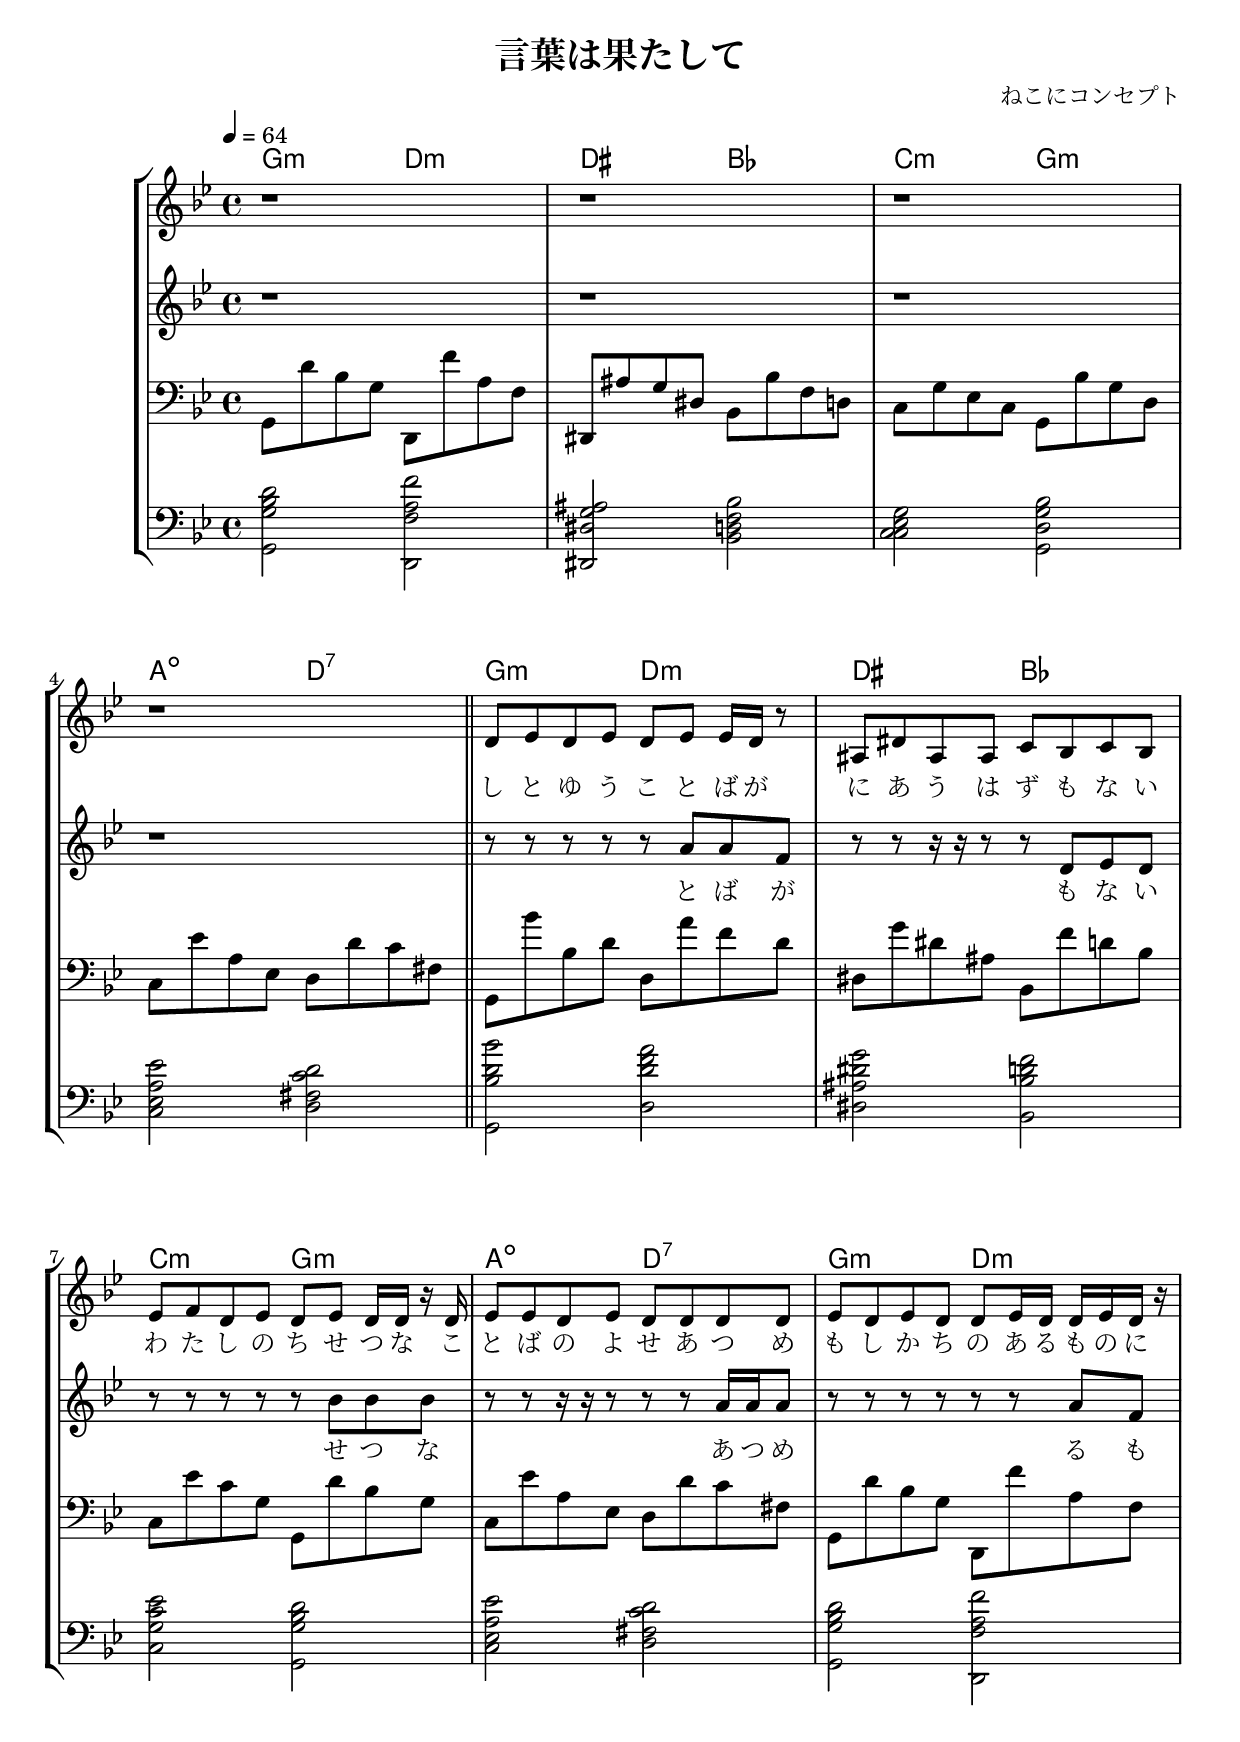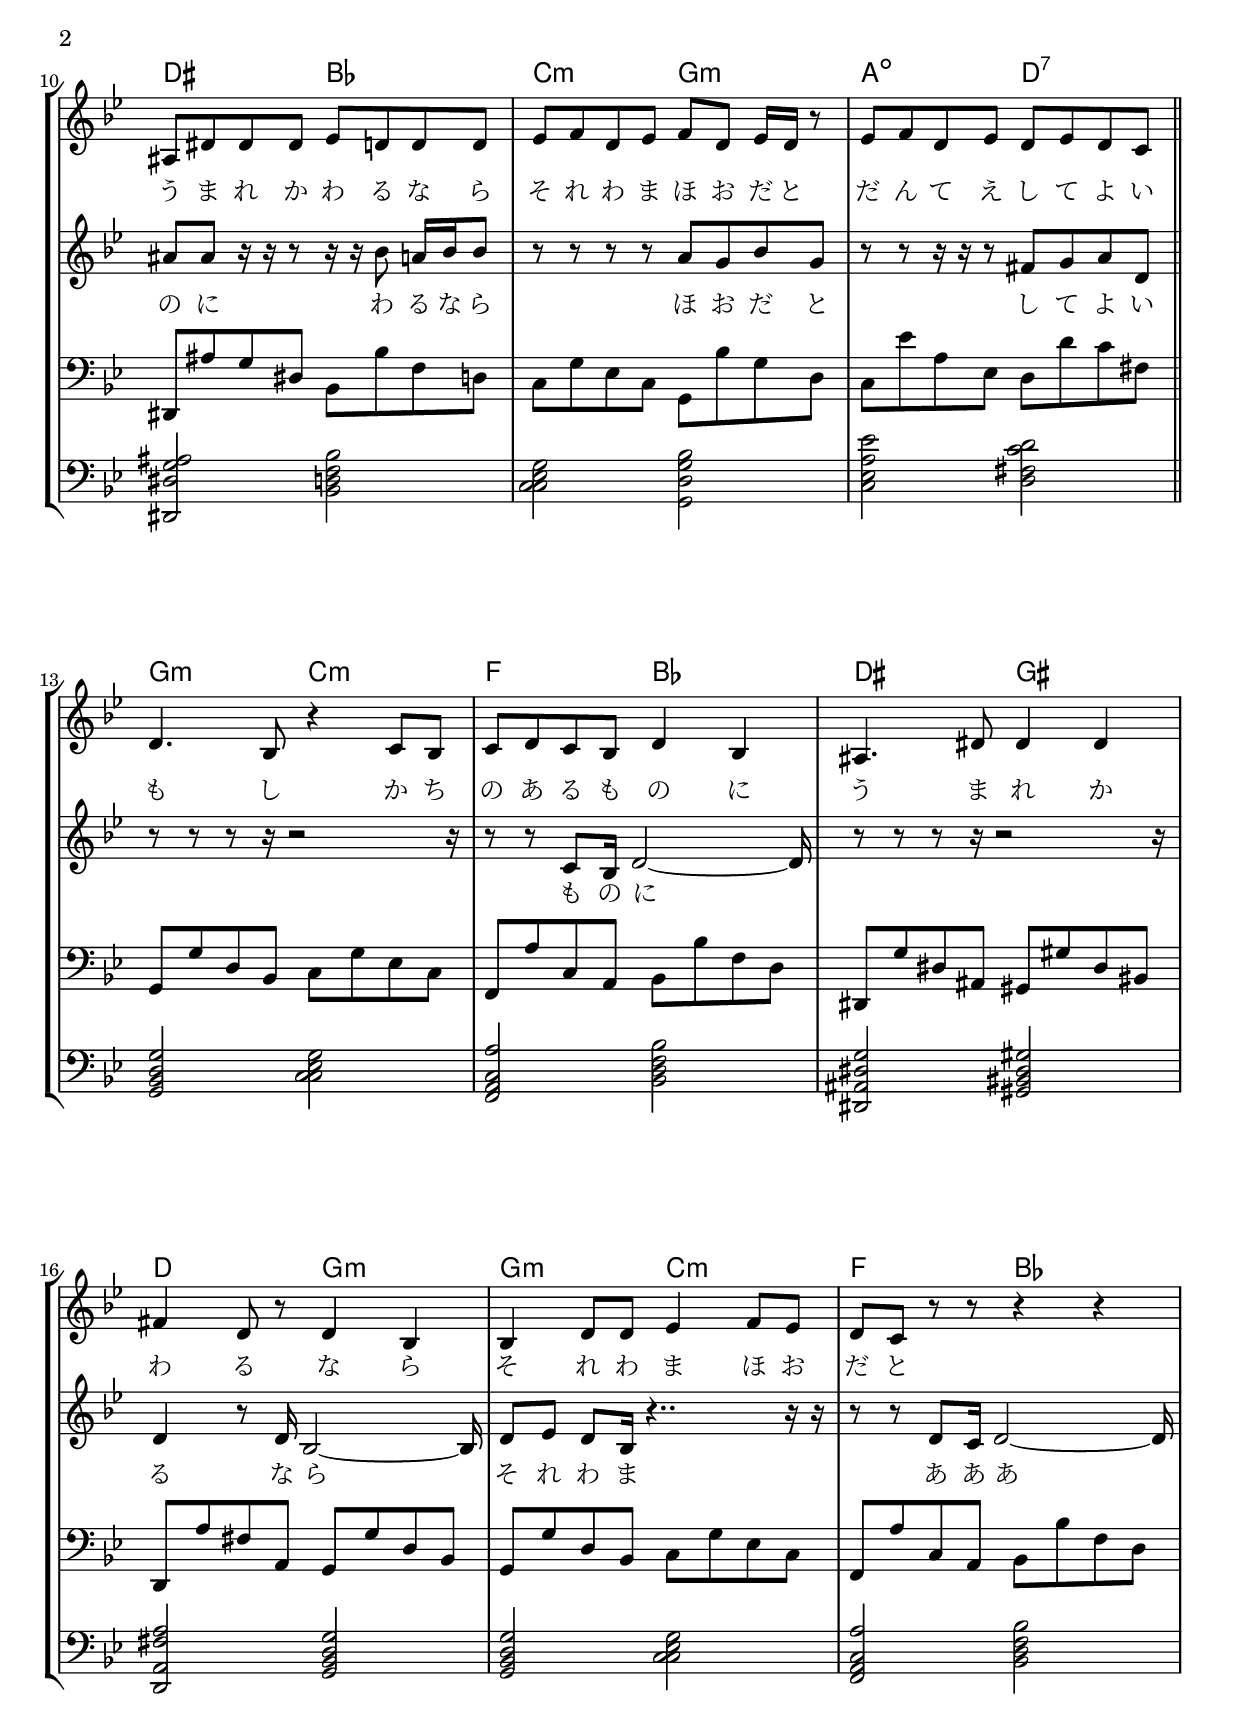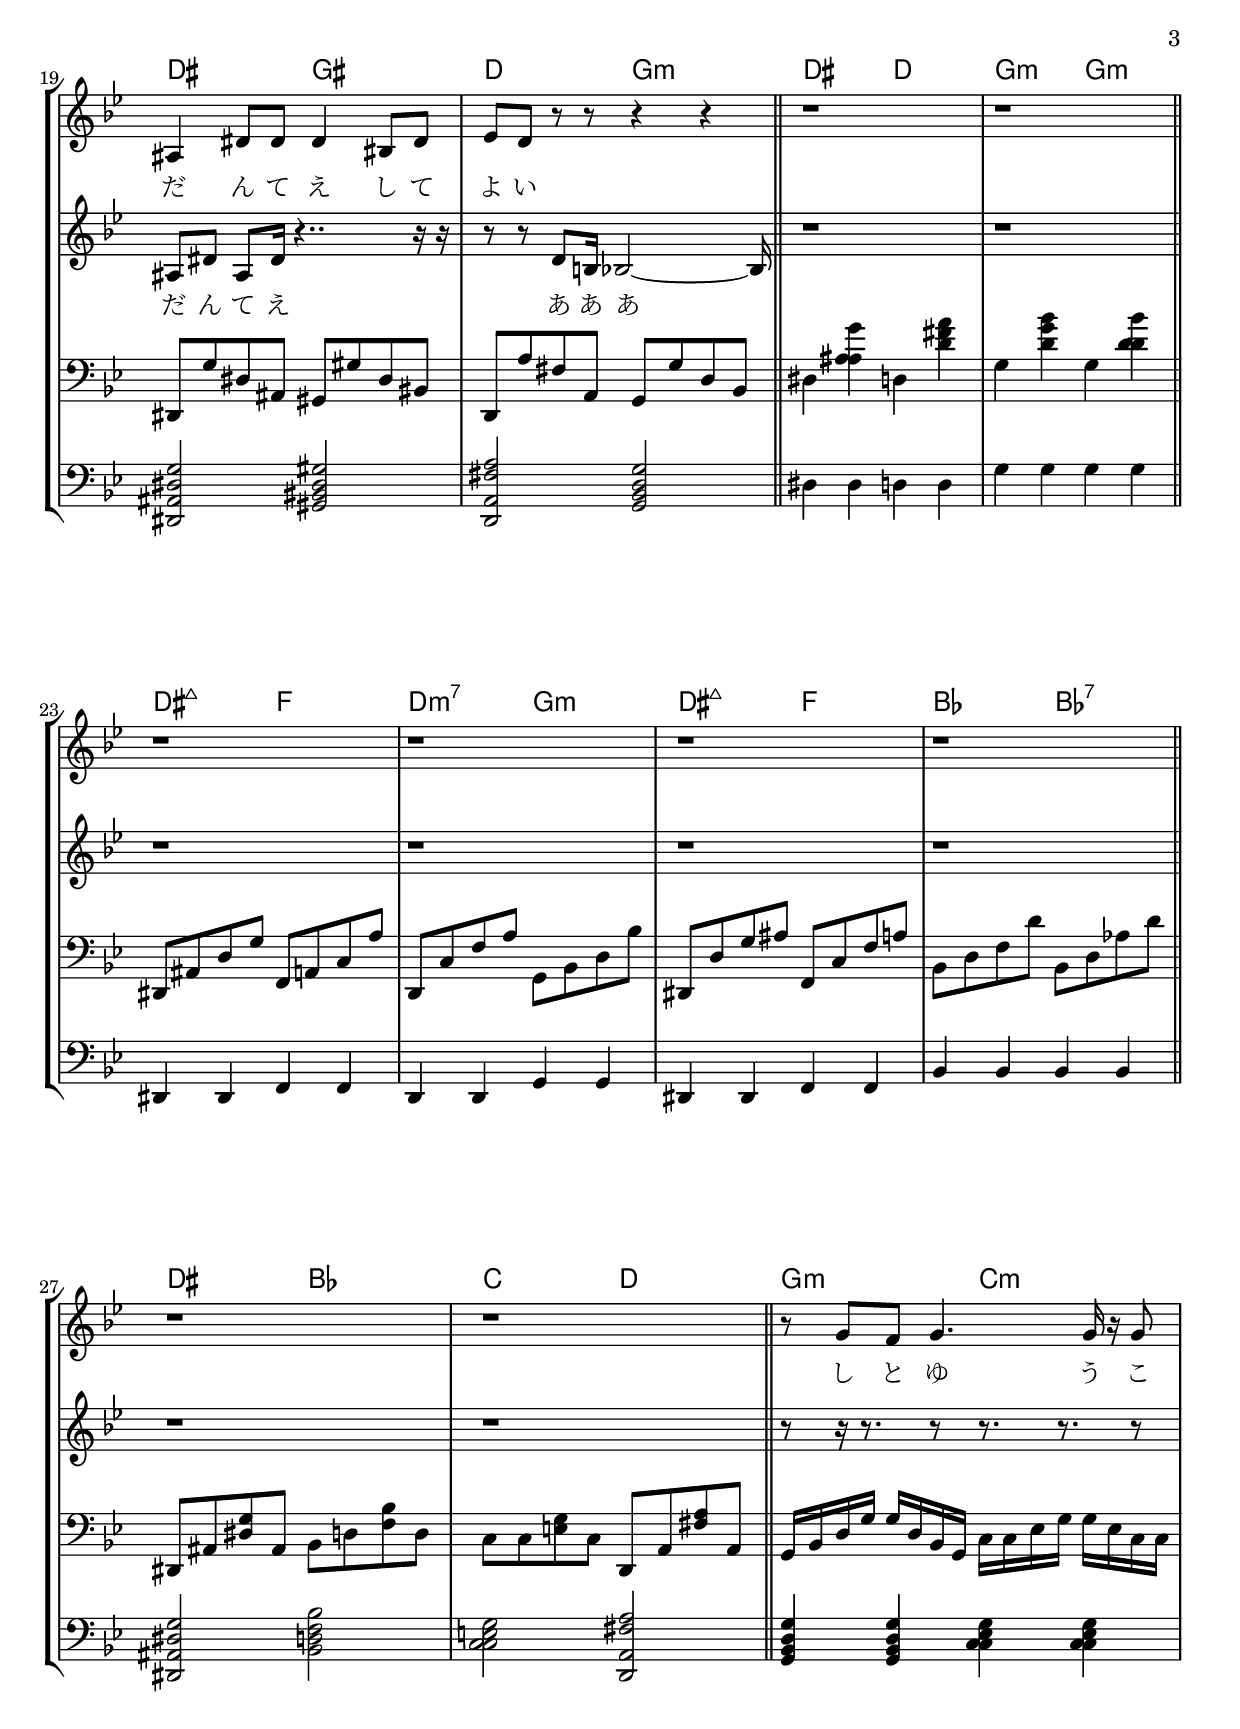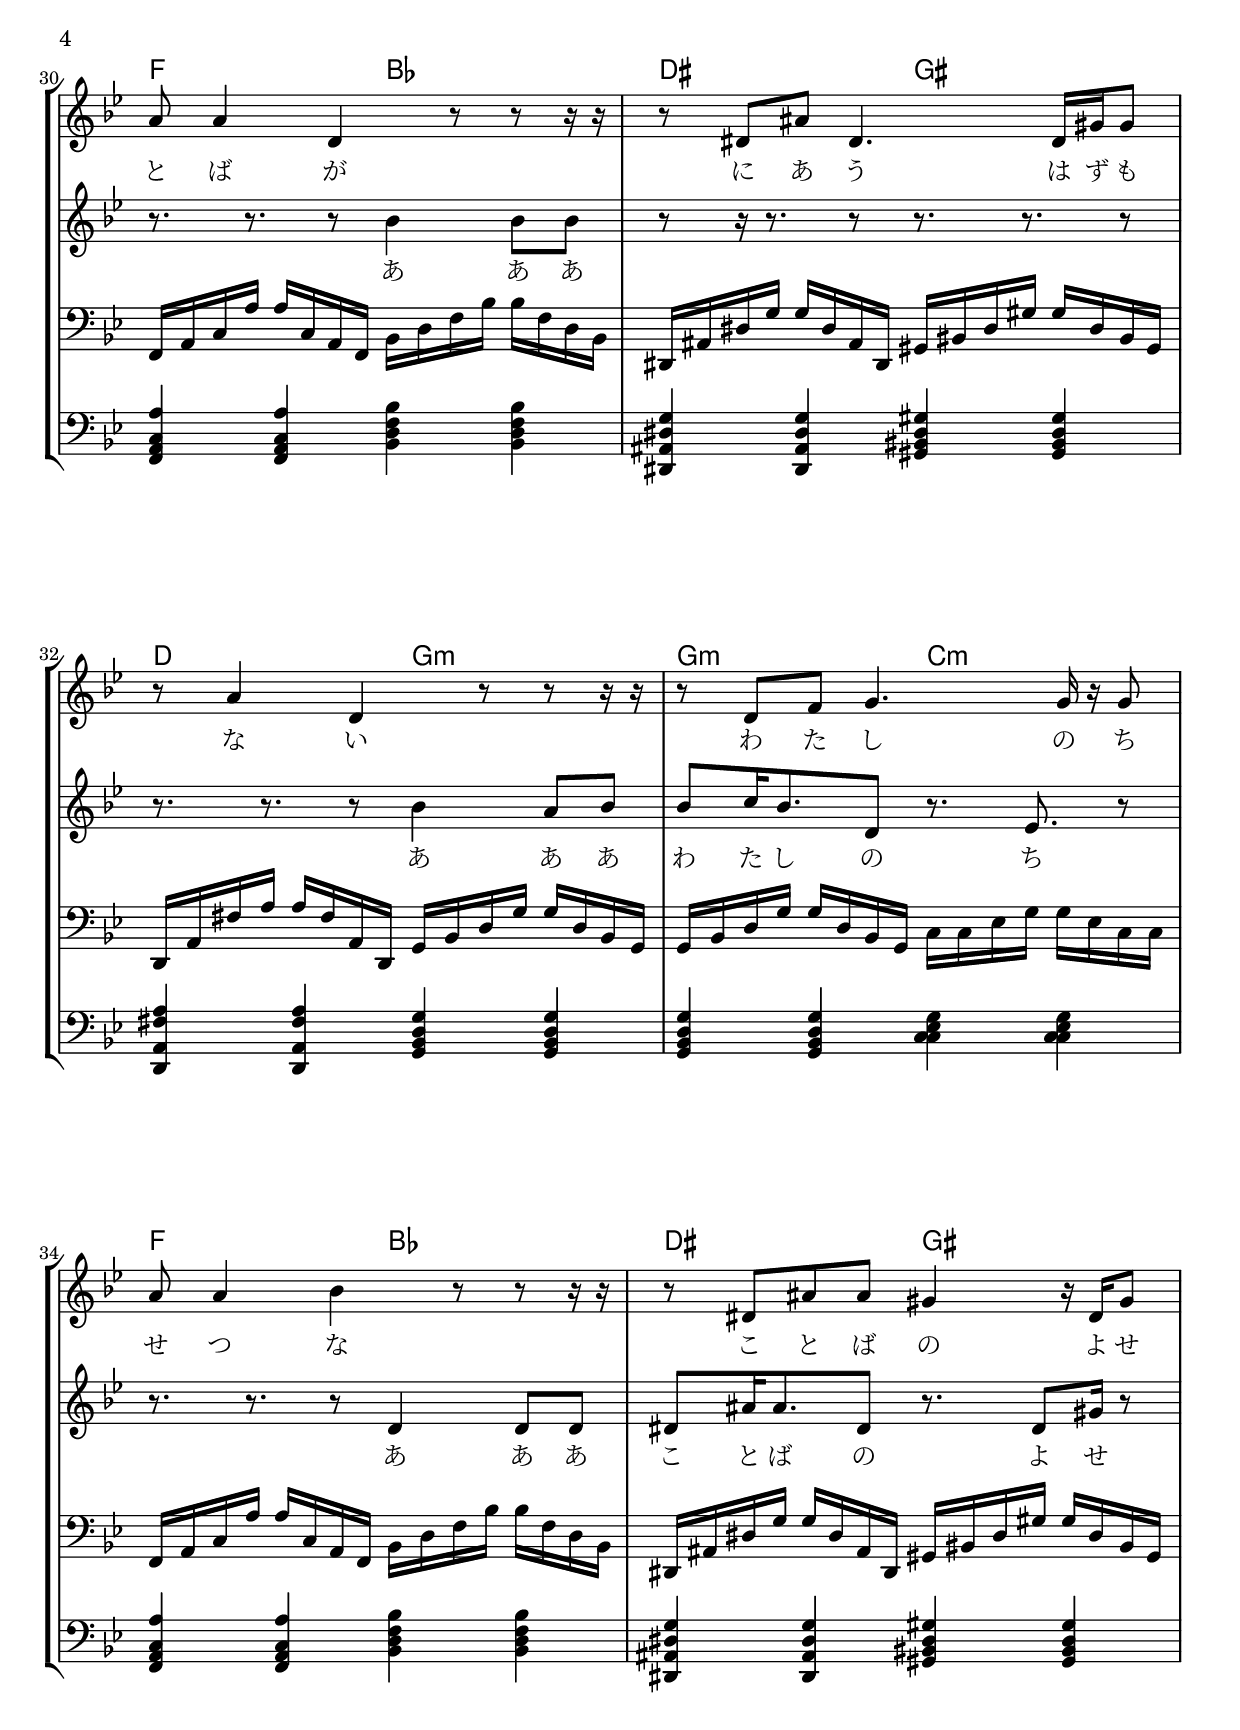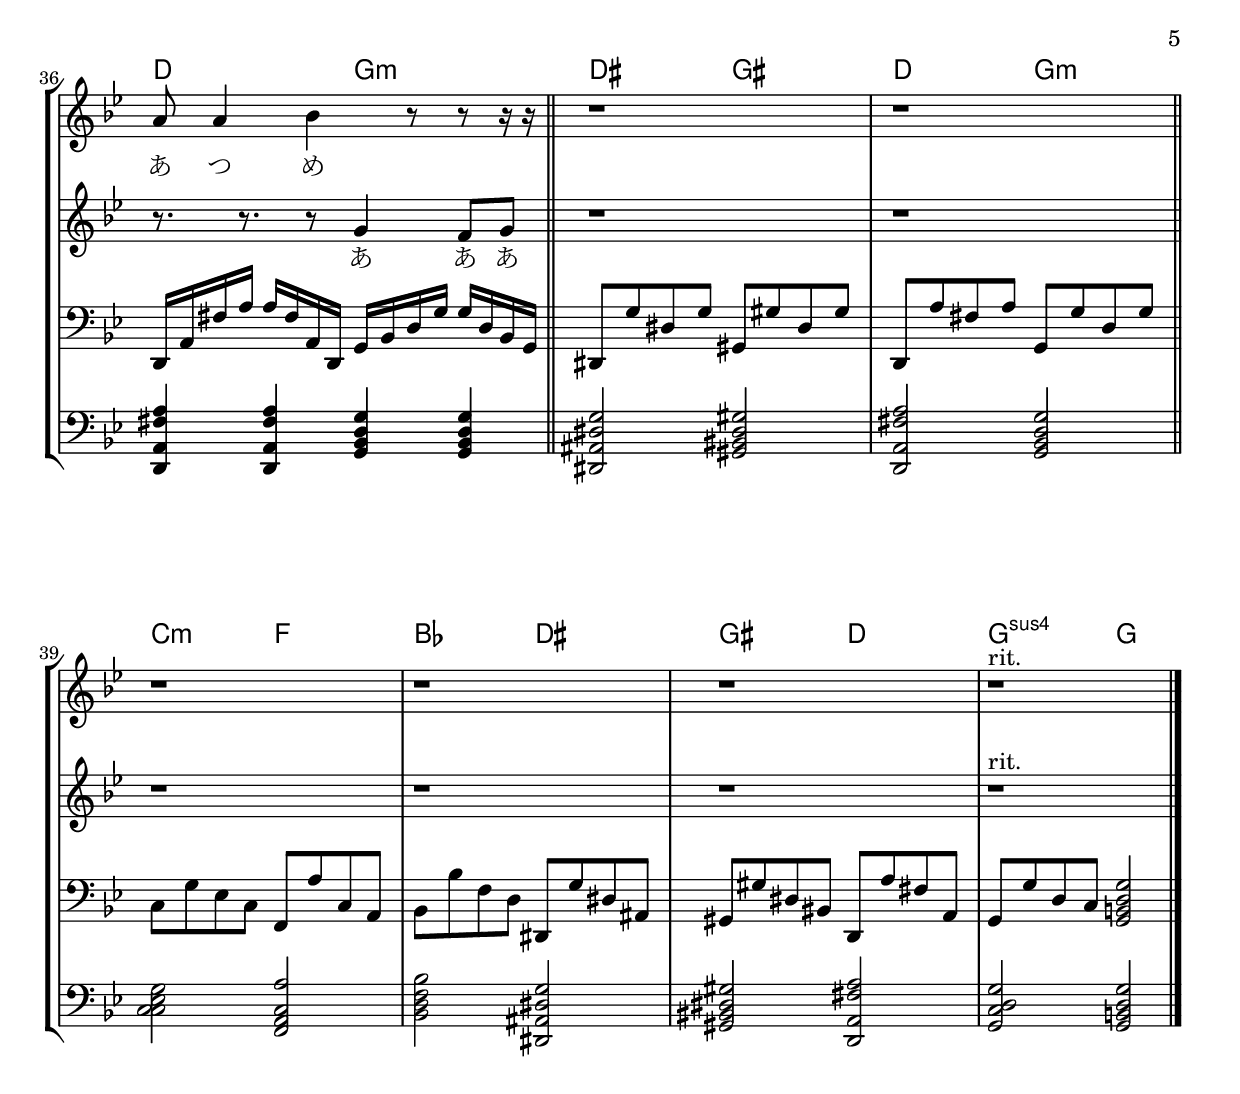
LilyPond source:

\version "2.12.1"

\header {
	title = \markup {言葉は果たして}
	composer = \markup \center-column {ねこにコンセプト}
}

harmony = \chordmode {
	g2:m d:m dis bes c:m g:m a:dim d:7 

	g:m d:m dis bes c:m g:m a:dim d:7 g:m d:m dis bes c:m g:m a:dim d:7 

	g:m c:m f bes dis gis d g:m g:m c:m f bes dis gis d g:m 

	dis d g:m g:m 

	dis:maj7 f d:min7 g:m dis:maj7 f bes bes:7 

	dis bes c d 

	g:m c:m f bes dis gis d g:m g:m c:m f bes dis gis d g:m 

	dis gis d g:m 

	c:m f bes dis gis d g:sus4 g 
}

melody = {
	\key bes \major
	\tempo 4 = 64
	r1 | r1 | r1 | r1   
	\set Staff.midiInstrument = #"mmi0.45"
	\set Staff.midiMinimumVolume = #0.7
	\set Staff.midiMaximumVolume = #0.9
	d'8  es'8  d'8  es'8  d'8  es'8  es'16  d'16  r8 
	ais8  dis'8  ais8  ais8  c'8  bes8  c'8  bes8 
	es'8  f'8  d'8  es'8  d'8  es'8  d'16  d'16  r16  d'16 
	es'8  es'8  d'8  es'8  d'8  d'8  d'8  d'8 
	es'8  d'8  es'8  d'8  d'8  es'16  d'16  d'16  es'16  d'16  r16 
	ais8  dis'8  dis'8  dis'8  es'8  d'8  d'8  d'8 
	es'8  f'8  d'8  es'8  f'8  d'8  es'16  d'16  r8 
	es'8  f'8  d'8  es'8  d'8  es'8  d'8  c'8
	\set Staff.midiInstrument = #"Acoustic grand"
	\set Staff.midiMinimumVolume = #0.7
	\set Staff.midiMaximumVolume = #0.9
	d'4.  bes8  r4  c'8  bes8 
	c'8  d'8  c'8  bes8  d'4  bes4 
	ais4.  dis'8  dis'4  dis'4 
	fis'4  d'8  r8  d'4  bes4 
	bes4  d'8  d'8  es'4  f'8  es'8 
	d'8  c'8  r8  r8  r4  r4 
	ais4  dis'8  dis'8  dis'4  bis8  dis'8 
	es'8  d'8  r8  r8  r4  r4
	r1 | r1   
	r1 | r1 | r1 | r1   
	r1 | r1   
	\set Staff.midiInstrument = #"Synthstrings 1"
	\set Staff.midiMinimumVolume = #0.7
	\set Staff.midiMaximumVolume = #0.9
	r8 g'8  f'8  g'4.  g'16  r16  g'8 
	a'8  a'4  d'4  r8  r8  r16  r16 
	r8  dis'8  ais'8  dis'4.  dis'16  gis'16  gis'8 
	r8  a'4  d'4  r8  r8  r16  r16 
	r8  d'8  f'8  g'4.  g'16  r16  g'8 
	a'8  a'4  bes'4  r8  r8  r16  r16 
	r8  dis'8  ais'8  ais'8  gis'4  r16  dis'16  gis'8 
	a'8  a'4  bes'4  r8  r8  r16  r16
	r1 | r1   
	r1 | r1 | r1 | r1^"rit." \bar "|."
}

words = \lyricmode {
	
	し  と  ゆ  う  こ  と  ば  が  に  あ  う  は  ず  も  な  い  わ  た  し  の  ち  せ  つ  な  こ  と  ば  の  よ  せ  あ  つ  め  も  し  か  ち  の  あ  る  も  の  に  う  ま  れ  か  わ  る  な  ら  そ  れ  わ  ま  ほ  お  だ  と  だ  ん  て  え  し  て  よ  い  
	も  し  か  ち  の  あ  る  も  の  に  う  ま  れ  か  わ  る  な  ら  そ  れ  わ  ま  ほ  お  だ  と  だ  ん  て  え  し  て  よ  い  
	
	
	
	し  と  ゆ  う  こ  と  ば  が  に  あ  う  は  ず  も  な  い  わ  た  し  の  ち  せ  つ  な  こ  と  ば  の  よ  せ  あ  つ  め  
	
	
}

secondmelody = {
	\key bes \major
	\tempo 4 = 64
	r1 | r1 | r1 | r1   
	\set Staff.midiInstrument = #"Pad 2 (warm)"
	\set Staff.midiMinimumVolume = #0.7
	\set Staff.midiMaximumVolume = #0.9
	r8  r8  r8  r8  r8  a'8  a'8  f'8 
	r8  r8  r16  r16  r8  r8  d'8  es'8  d'8 
	r8  r8  r8  r8  r8  bes'8  bes'8  bes'8 
	r8  r8  r16  r16  r8  r8  r8  a'16  a'16  a'8 
	r8  r8  r8  r8  r8  r8  a'8  f'8 
	ais'8  ais'8  r16  r16  r8  r16  r16  bes'8  a'16  bes'16  bes'8 
	r8  r8  r8  r8  a'8  g'8  bes'8  g'8 
	r8  r8  r16  r16  r8  fis'8  g'8  a'8  d'8
	\set Staff.midiInstrument = #"Pad 3 (polysynth)"
	\set Staff.midiMinimumVolume = #0.7
	\set Staff.midiMaximumVolume = #0.9
	r8  r8  r8  r16  r2  r16 
	r8  r8  c'8  bes16  d'2~d'16 
	r8  r8  r8  r16  r2 r16 
	d'4  r8  d'16  bes2~bes16 
	d'8  es'8  d'8  bes16  r4..  r16  r16 
	r8  r8  d'8  c'16  d'2~d'16 
	ais8  dis'8  ais8  dis'16  r4..  r16  r16 
	r8  r8  d'8  b16  bes2~bes16
	r1 | r1   
	r1 | r1 | r1 | r1   
	r1 | r1   
	\set Staff.midiInstrument = #"FX 2 (soundtrack)"
	\set Staff.midiMinimumVolume = #0.7
	\set Staff.midiMaximumVolume = #0.9
	r8  r16  r8.  r8  r8.  r8.  r8 
	r8.  r8.  r8  bes'4  bes'8  bes'8 
	r8  r16  r8.  r8  r8.  r8.  r8 
	r8.  r8.  r8  bes'4  a'8  bes'8 
	bes'8  c''16  bes'8.  d'8  r8.  es'8.  r8 
	r8.  r8.  r8  d'4  d'8  d'8 
	dis'8  ais'16  ais'8.  dis'8  r8.  dis'8  gis'16  r8 
	r8.  r8.  r8  g'4  f'8  g'8
	r1 | r1   
	r1 | r1 | r1 | r1^"rit." \bar "|."
}

secondwords = \lyricmode {
	
	と  ば  が  も  な  い  せ  つ  な  あ  つ  め  る  も  の  に  わ  る  な  ら  ほ  お  だ  と  し  て  よ  い  
	も  の  に  る  な  ら  そ  れ  わ  ま  あ  あ  あ  だ  ん  て  え  あ  あ  あ  
	
	
	
	あ  あ  あ  あ  あ  あ  わ  た  し  の  ち  あ  あ  あ  こ  と  ば  の  よ  せ  あ  あ  あ  
	
	
}

tempochange = {
	\tempo 4 = 64
	r1 | r1 | r1 | r1 \bar "||"
	\tempo 4 = 64
	r1 | r1 | r1 | r1 | r1 | r1 | r1 | r1 \bar "||"
	\tempo 4 = 64
	r1 | r1 | r1 | r1 | r1 | r1 | r1 | r1 \bar "||"
	\tempo 4 = 64
	r1 | r1 \bar "||"
	\tempo 4 = 64
	r1 | r1 | r1 | r1 \bar "||"
	\tempo 4 = 64
	r1 | r1 \bar "||"
	\tempo 4 = 64
	r1 | r1 | r1 | r1 | r1 | r1 | r1 | r1 \bar "||"
	\tempo 4 = 64
	r1 | r1 \bar "||"
	\tempo 4 = 64
	r1 | r1 | r1 | \tempo 4 = 48 r2 \tempo 4 = 42 r2 \bar "|."
}

mainacc = {
	\clef bass
	\set Staff.midiInstrument = #"Acoustic grand"
	\set Staff.midiMinimumVolume = #0.3
	\set Staff.midiMaximumVolume = #0.6
	\key bes \major
	\tempo 4 = 64
	g,8 d' bes g
	d,8 f' a f
	dis,8 ais g dis
	bes,8 bes f d
	c8 g es c
	g,8 bes g d
	c8 es' a es
	d8 d' c' fis
	\bar "||"

	\set Staff.midiInstrument = #"Acoustic grand"
	\set Staff.midiMinimumVolume = #0.3
	\set Staff.midiMaximumVolume = #0.6
	g,8 bes' bes d'
	d8 a' f' d'
	dis8 g' dis' ais
	bes,8 f' d' bes
	c8 es' c' g
	g,8 d' bes g
	c8 es' a es
	d8 d' c' fis
	g,8 d' bes g
	d,8 f' a f
	dis,8 ais g dis
	bes,8 bes f d
	c8 g es c
	g,8 bes g d
	c8 es' a es
	d8 d' c' fis
	\bar "||"

	\set Staff.midiInstrument = #"Pad 4 (choir)"
	\set Staff.midiMinimumVolume = #0.3
	\set Staff.midiMaximumVolume = #0.6
	g,8 g d bes,
	c8 g es c
	f,8 a c a,
	bes,8 bes f d
	dis,8 g dis ais,
	gis,8 gis dis bis,
	d,8 a fis a,
	g,8 g d bes,
	g,8 g d bes,
	c8 g es c
	f,8 a c a,
	bes,8 bes f d
	dis,8 g dis ais,
	gis,8 gis dis bis,
	d,8 a fis a,
	g,8 g d bes,
	\bar "||"

	\set Staff.midiInstrument = #"Electric Grand"
	\set Staff.midiMinimumVolume = #0.3
	\set Staff.midiMaximumVolume = #0.6
	dis4 <ais ais g'>4
	d4 <d' fis' a'>4
	g4 <d' g' bes'>4
	g4 <d' d' bes'>4
	\bar "||"

	\set Staff.midiInstrument = #"Pad 7 (halo)"
	\set Staff.midiMinimumVolume = #0.3
	\set Staff.midiMaximumVolume = #0.6
	dis,8 ais,8 d8 g8
	f,8 a,8 c8 a8
	d,8 c8 f8 a8
	g,8 bes,8 d8 bes8
	dis,8 d8 g8 ais8
	f,8 c8 f8 a8
	bes,8 d8 f8 d'8
	bes,8 d8 as8 d'8
	\bar "||"

	\set Staff.midiInstrument = #"Acoustic grand"
	\set Staff.midiMinimumVolume = #0.3
	\set Staff.midiMaximumVolume = #0.6
	dis,8 ais, <dis g> ais,
	bes,8 d <f bes> d
	c8 c <e g> c
	d,8 a, <fis a> a,
	\bar "||"

	\set Staff.midiInstrument = #"Acoustic grand"
	\set Staff.midiMinimumVolume = #0.3
	\set Staff.midiMaximumVolume = #0.6
	g,16 bes, d g g d bes, g,
	c16 c es g g es c c
	f,16 a, c a a c a, f,
	bes,16 d f bes bes f d bes,
	dis,16 ais, dis g g dis ais, dis,
	gis,16 bis, dis gis gis dis bis, gis,
	d,16 a, fis a a fis a, d,
	g,16 bes, d g g d bes, g,
	g,16 bes, d g g d bes, g,
	c16 c es g g es c c
	f,16 a, c a a c a, f,
	bes,16 d f bes bes f d bes,
	dis,16 ais, dis g g dis ais, dis,
	gis,16 bis, dis gis gis dis bis, gis,
	d,16 a, fis a a fis a, d,
	g,16 bes, d g g d bes, g,
	\bar "||"

	\set Staff.midiInstrument = #"Acoustic grand"
	\set Staff.midiMinimumVolume = #0.3
	\set Staff.midiMaximumVolume = #0.6
	dis,8 g dis g
	gis,8 gis dis gis
	d,8 a fis a
	g,8 g d g
	\bar "||"

	\set Staff.midiInstrument = #"Pad 8 (sweep)"
	\set Staff.midiMinimumVolume = #0.3
	\set Staff.midiMaximumVolume = #0.6
	c8 g es c
	f,8 a c a,
	bes,8 bes f d
	dis,8 g dis ais,
	gis,8 gis dis bis,
	d,8 a fis a,
	g,8 g d c
	<g, b, d g>2
	\bar "|."
}

subacc = {
	\clef bass
	\set Staff.midiInstrument = #"Acoustic grand"
	\set Staff.midiMinimumVolume = #0.3
	\set Staff.midiMaximumVolume = #0.6
	\key bes \major
	\tempo 4 = 64
	<g, g bes d'>2
	<d, f a f'>2
	<dis, dis g ais>2
	<bes, d f bes>2
	<c c es g>2
	<g, d g bes>2
	<c es a es'>2
	<d fis c' d'>2
	\bar "||"

	\set Staff.midiInstrument = #"Acoustic grand"
	\set Staff.midiMinimumVolume = #0.3
	\set Staff.midiMaximumVolume = #0.6
	<g, d' bes bes'>2
	<d d' f' a'>2
	<dis ais dis' g'>2
	<bes, bes d' f'>2
	<c g c' es'>2
	<g, g bes d'>2
	<c es a es'>2
	<d fis c' d'>2
	<g, g bes d'>2
	<d, f a f'>2
	<dis, dis g ais>2
	<bes, d f bes>2
	<c c es g>2
	<g, d g bes>2
	<c es a es'>2
	<d fis c' d'>2
	\bar "||"

	\set Staff.midiInstrument = #"Acoustic grand"
	\set Staff.midiMinimumVolume = #0.3
	\set Staff.midiMaximumVolume = #0.6
	<g, bes, d g>2
	<c c es g>2
	<f, a, c a>2
	<bes, d f bes>2
	<dis, ais, dis g>2
	<gis, bis, dis gis>2
	<d, a, fis a>2
	<g, bes, d g>2
	<g, bes, d g>2
	<c c es g>2
	<f, a, c a>2
	<bes, d f bes>2
	<dis, ais, dis g>2
	<gis, bis, dis gis>2
	<d, a, fis a>2
	<g, bes, d g>2
	\bar "||"

	\set Staff.midiInstrument = #"Taiko Drum"
	\set Staff.midiMinimumVolume = #0.3
	\set Staff.midiMaximumVolume = #0.6
	dis4 dis4
	d4 d4
	g4 g4
	g4 g4
	\bar "||"

	\set Staff.midiInstrument = #"Acoustic grand"
	\set Staff.midiMinimumVolume = #0.3
	\set Staff.midiMaximumVolume = #0.6
	dis,4 dis,4
	f,4 f,4
	d,4 d,4
	g,4 g,4
	dis,4 dis,4
	f,4 f,4
	bes,4 bes,4
	bes,4 bes,4
	\bar "||"

	\set Staff.midiInstrument = #"Acoustic grand"
	\set Staff.midiMinimumVolume = #0.3
	\set Staff.midiMaximumVolume = #0.6
	<dis, ais, dis g>2
	<bes, d f bes>2
	<c c e g>2
	<d, a, fis a>2
	\bar "||"

	\set Staff.midiInstrument = #"Acoustic grand"
	\set Staff.midiMinimumVolume = #0.3
	\set Staff.midiMaximumVolume = #0.6
	<g, bes, d g>4 <g, bes, d g>4
	<c c es g>4 <c c es g>4
	<f, a, c a>4 <f, a, c a>4
	<bes, d f bes>4 <bes, d f bes>4
	<dis, ais, dis g>4 <dis, ais, dis g>4
	<gis, bis, dis gis>4 <gis, bis, dis gis>4
	<d, a, fis a>4 <d, a, fis a>4
	<g, bes, d g>4 <g, bes, d g>4
	<g, bes, d g>4 <g, bes, d g>4
	<c c es g>4 <c c es g>4
	<f, a, c a>4 <f, a, c a>4
	<bes, d f bes>4 <bes, d f bes>4
	<dis, ais, dis g>4 <dis, ais, dis g>4
	<gis, bis, dis gis>4 <gis, bis, dis gis>4
	<d, a, fis a>4 <d, a, fis a>4
	<g, bes, d g>4 <g, bes, d g>4
	\bar "||"

	\set Staff.midiInstrument = #"Acoustic grand"
	\set Staff.midiMinimumVolume = #0.3
	\set Staff.midiMaximumVolume = #0.6
	<dis, ais, dis g>2
	<gis, bis, dis gis>2
	<d, a, fis a>2
	<g, bes, d g>2
	\bar "||"

	\set Staff.midiInstrument = #"Electric Grand"
	\set Staff.midiMinimumVolume = #0.3
	\set Staff.midiMaximumVolume = #0.6
	<c c es g>2
	<f, a, c a>2
	<bes, d f bes>2
	<dis, ais, dis g>2
	<gis, bis, dis gis>2
	<d, a, fis a>2
	<g, c d g>2
	<g, b, d g>2
	\bar "|."
}

percA = {
	\drummode {
	r1  |r1  |r1  |r2 r8 hho4 hho8  \bar "||"
	cymr4 cymr4 cymr4 cymr4  |cymr4 cymr8 cymr16 cymr16 cymr4 cymr4  |cymr4 cymr4 cymr4 cymr4  |cymr4 cymr2.  |cymr4 cymr4 cymr4 cymr4  |cymr4 cymr8 cymr16 cymr16 cymr4 cymr4  |cymr4 cymr4 cymr4 cymr4  |cymr4 cymr2.  \bar "||"
	cymr4 cymr4 cymr4 cymr4  |cymr4 cymr8 cymr16 cymr16 cymr4 cymr4  |cymr4 cymr4 cymr4 cymr4  |cymr4 cymr2.  |cymr4 cymr4 cymr4 cymr4  |cymr4 cymr8 cymr16 cymr16 cymr4 cymr4  |cymr4 cymr4 cymr4 cymr4  |cymr4 cymr2.  \bar "||"
	hh4 hh8 hh2 r8  |\times 16/32{ hh2 hh8. hh1 r4 r16 } \bar "||"
	r1 |r1 |r1 |r1 \bar "||"
	r4 hh4 hh4 hh4  |r1  \bar "||"
	r8 cymr16 cymr16 cymr8 cymr16 cymr16 cymr8 cymr16 cymr16 cymr8 cymr8  |cymr8 cymr16 cymr16 cymr8 cymr16 cymr16 cymr8 cymr16 cymr16 cymr8 cymr8  |cymr8 cymr16 cymr16 cymr8 cymr16 cymr16 cymr8 cymr16 cymr16 cymr8 cymr16 cymr16  |cymr8 cymr16 cymr16 cymr8 cymr16 cymr16 cymr8 cymr16 cymr16 cymr8 cymr8  |r8 cymr16 cymr16 cymr8 cymr16 cymr16 cymr8 cymr16 cymr16 cymr8 cymr8  |cymr8 cymr16 cymr16 cymr8 cymr16 cymr16 cymr8 cymr16 cymr16 cymr8 cymr8  |cymr8 cymr16 cymr16 cymr8 cymr16 cymr16 cymr8 cymr16 cymr16 cymr8 cymr16 cymr16  |cymr8 cymr16 cymr16 cymr8 cymr16 cymr16 cymr8 cymr16 cymr16 cymr8 cymr8  \bar "||"
	r1  |r2. hho4  \bar "||"
	cymr4 cymr4 cymr4 cymr4  |cymr4 cymr8 cymr16 cymr16 cymr4 cymr4  |cymr4 cymr4 cymr4 cymr4  |cymr4 cymr2.  \bar "|."
	}
}

percB = {
	\drummode {
	r4. hhp2 hhp8  |r4. hhp2 hhp8  |r4. hhp2 hhp8  |hhp4 hhp4 hhp4 hhp4  \bar "||"
	r2 sn2  |r2 sn2  |r2 sn2  |r8 sn8 sn2.  |r2 sn2  |r2 sn2  |r2 sn2  |r8 sn8 sn2.  \bar "||"
	r2 sn2  |r2 sn2  |r2 sn2  |r8 sn8 sn2.  |r2 sn2  |r2 sn2  |r2 sn2  |r8 sn8 sn2.  \bar "||"
	r16 hhp8 hhp8 hhp2 r8.  |\times 16/32{ r8 hhp4 hhp4 hhp8 hhp1 r4 } \bar "||"
	r1 |r1 |r1 |r1 \bar "||"
	r4 sn8 sn4. sn4  |sn16 sn16 sn16 sn16 sn16 sn16 sn16 sn16 sn16 sn16 sn16 sn16 sn16 sn16 sn16 sn16  \bar "||"
	r4 sn2 sn4  |r4 sn8 sn4. sn4  |r4 sn2 sn4  |r4 sn8 sn4. sn4  |r4 sn2 sn4  |r4 sn8 sn4. sn4  |r4 sn2 sn4  |r4 sn2 sn8 sn16 sn16  \bar "||"
	r16 hhp16 hhp8 hhp16 hhp8 hhp2 r16  |r16 hhp16 hhp8 hhp16 hhp8 hhp2 hhp16  \bar "||"
	r2 sn2  |r2 sn2  |r2 sn2  |r8 sn8 sn2.  \bar "|."
	}
}

percC = {
	\drummode {
	hh4 hh4 hh4 hh4  |hh4 hh4 hh4 hh4  |hh4 hh4 hh4 hh4  |r4. hh2 r8  \bar "||"
	bd2. r8 bd8  |bd2. r8 bd8  |bd2. r8 bd8  |bd4. bd8 bd4. bd8  |bd2. r8 bd8  |bd2. r8 bd8  |bd2. r8 bd8  |bd2 r8 bd4.  \bar "||"
	bd2. r8 bd8  |bd2. r8 bd8  |bd2. r8 bd8  |bd4. bd8 bd4. bd8  |bd2. r8 bd8  |bd2. r8 bd8  |bd2. r8 bd8  |bd2 r8 bd4.  \bar "||"
	r1  |\times 16/32{ r1 r2 hho2 } \bar "||"
	r1 |r1 |r1 |r1 \bar "||"
	bd4 bd4 bd4 bd4  |bd4 bd4 bd8 bd8 bd8 bd8  \bar "||"
	bd8. bd16 bd8. bd16 bd8. bd16 bd8. bd16  |bd8. bd16 bd8. bd16 bd8. bd16 bd4  |bd8. bd16 bd8. bd16 bd8. bd16 bd8. bd16  |bd8. bd16 bd8. bd16 bd8. bd16 bd4  |bd8. bd16 bd8. bd16 bd8. bd16 bd8. bd16  |bd8. bd16 bd8. bd16 bd8. bd16 bd4  |bd8. bd16 bd8. bd16 bd8. bd16 bd8. bd16  |bd8. bd16 bd8. bd16 bd8. bd16 bd8. bd16  \bar "||"
	hh8. hh8. hh2 r8  |hh8. hh8. hh4 hh4 hh8  \bar "||"
	bd2. r8 bd8  |bd2. r8 bd8  |bd2. r8 bd8  |bd2 r8 bd4.  \bar "|."
	}
}

percD = {
	\drummode {
	bd2. r8 bd8  |bd8. bd8. bd2 bd8  |bd2. r8 bd8  |bd8. bd4. r16 bd4 bd8  \bar "||"
	r1 |r1 |r1 |r2 r8 tommh8 tommh4  |r1 |r1 |r1 |r8. tommh8. tommh2 r8  \bar "||"
	r1 |r1 |r1 |r2 r8 tommh8 tommh4  |r1 |r1 |r1 |r8. tommh8. tommh2 r8  \bar "||"
	bd8. bd8. bd2 bd8  |\times 16/32{ bd4. bd4. bd8 bd2 r8 bd2 } \bar "||"
	r1 |r1 |r1 |r1 \bar "||"
	r8 hhp4 hhp4 hhp4 hhp8  |r8 hhp4 hhp4 hhp4 hhp8  \bar "||"
	r1  |r2 r16 tommh4. r16  |r1  |r2 r16 tommh4. r16  |r1  |r2 r16 tommh4. r16  |r1  |r4. tommh2 r8  \bar "||"
	r2 ss2  |r2 ss2  \bar "||"
	r1 |r1 |r1 |r8. tommh8. tommh2 r8  \bar "|."
	}
}

percE = {
	\drummode {
	r1 | r1 | r1 | r1 \bar "||"
	r1 |r1 |r1 |r2. r8 toml8  |r1 |r1 |r1 |r2. toml8 toml8  \bar "||"
	r1 |r1 |r1 |r2. r8 toml8  |r1 |r1 |r1 |r2. toml8 toml8  \bar "||"
	r2 ss2  |\times 16/32{ r1 ss1 } \bar "||"
	r1 |r1 |r1 |r1 \bar "||"
	cymc1  |r1 \bar "||"
	r1  |r2. r8 toml8  |r1  |r2. r8 toml8  |r1  |r2. r8 toml8  |r1  |r2 r16 toml4. r16  \bar "||"
	bd2 r8 bd4 bd8  |bd4. bd4 bd4.  \bar "||"
	r1 |r1 |r1 |r2. toml8 toml8  \bar "|."
	}
}

percF = {
	\drummode {
	r1 | r1 | r1 | r1 \bar "||"
	r1 |r1 |r1 |r1 |r1 |r1 |r1 |hho1  \bar "||"
	r1 |r1 |r1 |r1 |r1 |r1 |r1 |hho1  \bar "||"
	r1 |\times 16/32{ r1 sn4 sn8 sn2 r8 } \bar "||"
	r1 | r1 | r1 | r1 \bar "||"
	r1 | r1 \bar "||"
	cymc1  |r1 |r1 |r1 |cymc1  |r1 |r1 |r1 \bar "||"
	r1 | r1 \bar "||"
	r1 |r1 |r1 |hho1  \bar "|."
	}
}

percG = {
	\drummode {
	r1 | r1 | r1 | r1 \bar "||"
	r1 | r1 | r1 | r1 | r1 | r1 | r1 | r1 \bar "||"
	r1 | r1 | r1 | r1 | r1 | r1 | r1 | r1 \bar "||"
	r1 |r1 \bar "||"
	r1 | r1 | r1 | r1 \bar "||"
	r1 | r1 \bar "||"
	r1 | r1 | r1 | r1 | r1 | r1 | r1 | r1 \bar "||"
	r1 | r1 \bar "||"
	r1 | r1 | r1 | r1 \bar "|."
	}
}

percH = {
	\drummode {
	r1 | r1 | r1 | r1 \bar "||"
	r1 | r1 | r1 | r1 | r1 | r1 | r1 | r1 \bar "||"
	r1 | r1 | r1 | r1 | r1 | r1 | r1 | r1 \bar "||"
	r1 |\times 16/32{ r1 r2 r8 tommh4. } \bar "||"
	r1 | r1 | r1 | r1 \bar "||"
	r1 | r1 \bar "||"
	r1 | r1 | r1 | r1 | r1 | r1 | r1 | r1 \bar "||"
	r1 | r1 \bar "||"
	r1 | r1 | r1 | r1 \bar "|."
	}
}

percI = {
	\drummode {
	r1 | r1 | r1 | r1 \bar "||"
	r1 | r1 | r1 | r1 | r1 | r1 | r1 | r1 \bar "||"
	r1 | r1 | r1 | r1 | r1 | r1 | r1 | r1 \bar "||"
	r1 |\times 16/32{ r1 r2. tomfh4 } \bar "||"
	r1 | r1 | r1 | r1 \bar "||"
	r1 | r1 \bar "||"
	r1 | r1 | r1 | r1 | r1 | r1 | r1 | r1 \bar "||"
	r1 | r1 \bar "||"
	r1 | r1 | r1 | r1 \bar "|."
	}
}

\score {
	<<
		\new StaffGroup <<
			\new ChordNames {\harmony}
			\new Voice = "melody" {\melody}
			\new Lyrics \lyricsto "melody" \words
			\new Voice = "secondmelody" {\secondmelody}
			\new Lyrics \lyricsto "secondmelody" \secondwords
			\new Staff = "mainacc" {\mainacc}
			\new Staff = "subacc" {\subacc}
		>>
	>>
	\layout { }
}
